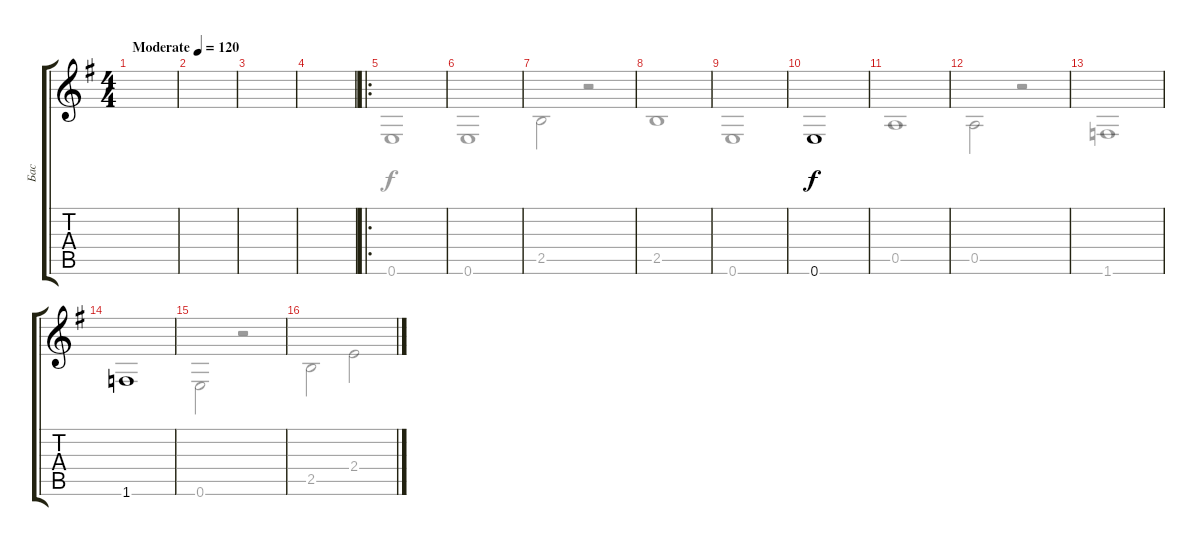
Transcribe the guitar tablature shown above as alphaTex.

\track ("Бас" "Бас") {instrument electricbasspick}
\staff {score tabs}
\tuning (E4 B3 G3 D3 A2 E2) {hide}
\voice
\ts (4 4)
\tempo (120 "Moderate")
\clef g2
\ks eminor
|
|
|
|
\ro
|
|
|
|
|
0.6.1 |
|
|
|
1.6.1 |
|
\voice
\clef g2
\ottava regular
\simile none
\ks eminor
|
|
|
|
0.6.1 |
0.6.1 |
2.5.2 r.2 |
2.5.1 |
0.6.1 |
|
0.5.1{dy f} |
0.5.2 r.2 |
1.6.1 |
|
0.6.2 r.2 |
2.5.2 2.4.2
